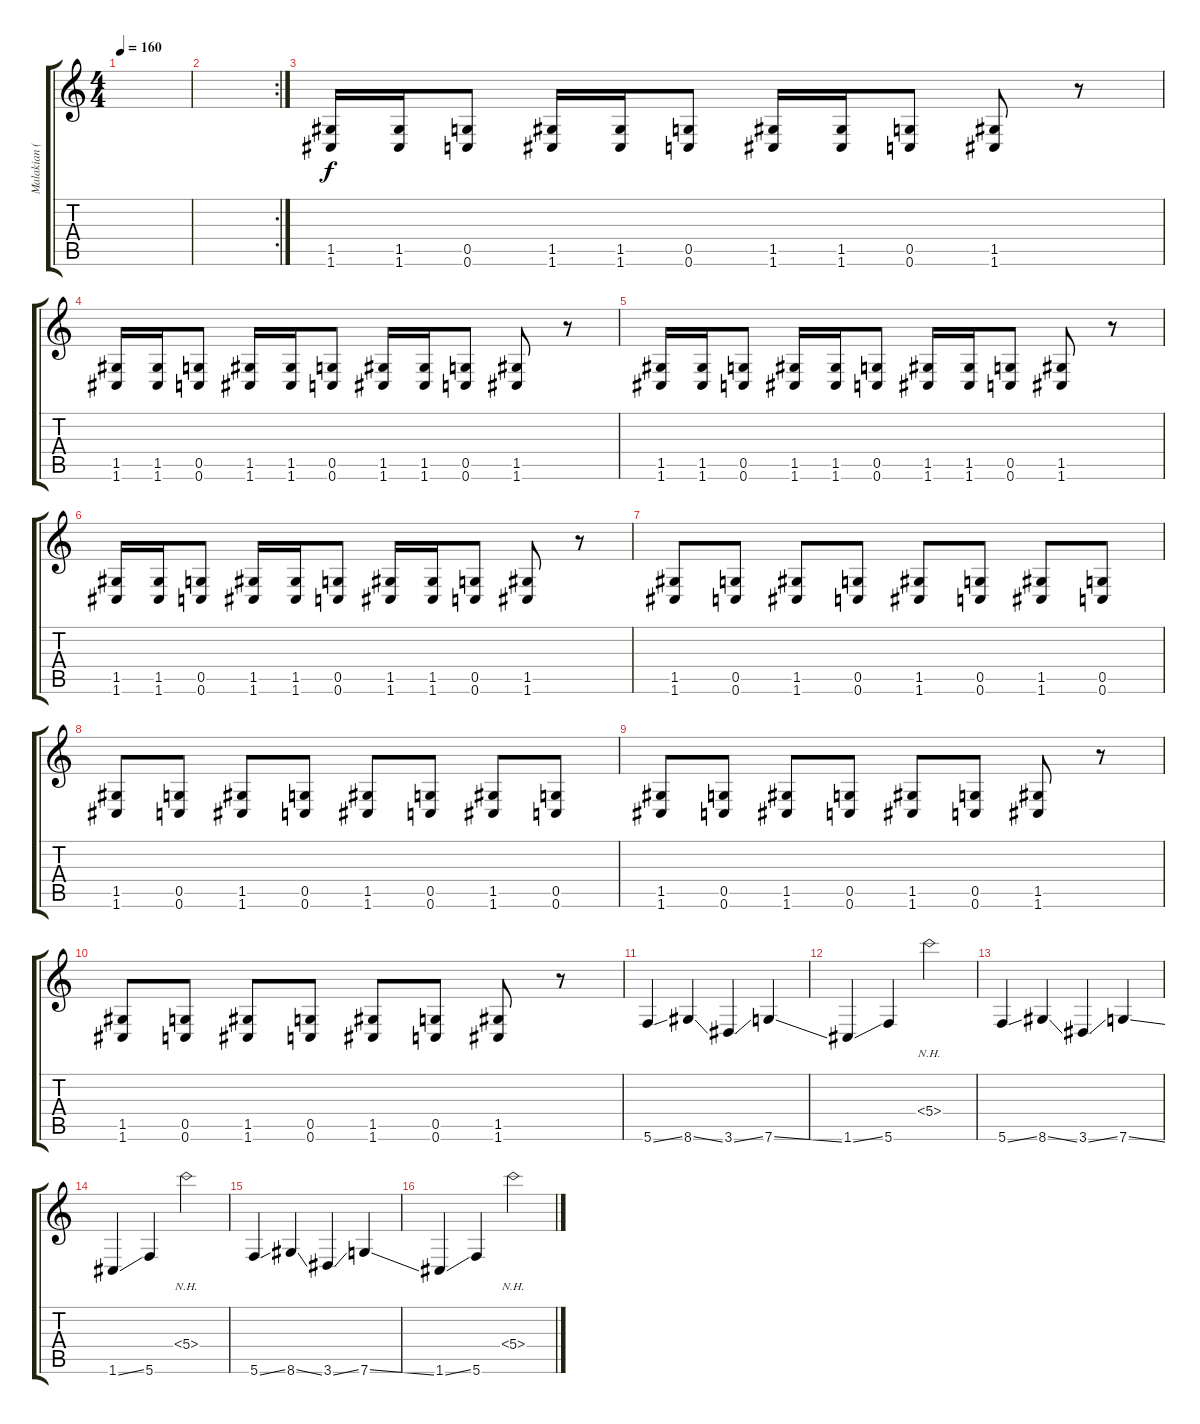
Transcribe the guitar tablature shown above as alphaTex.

\track ("Malakian (Dist.)" "Malakian (") {instrument distortionguitar}
\staff {score tabs}
\tuning (D4 A3 F3 C3 G2 C2) {hide}
\ts (4 4)
\tempo 160
\clef g2
\ks c
|
\rc 2
|
(1.5 1.6).16 (1.5 1.6).16 (0.5 0.6).8 (1.5 1.6).16 (1.5 1.6).16 (0.5 0.6).8 (1.5 1.6).16 (1.5 1.6).16 (0.5 0.6).8 (1.5 1.6).8 r.8 |
(1.5 1.6).16 (1.5 1.6).16 (0.5 0.6).8 (1.5 1.6).16 (1.5 1.6).16 (0.5 0.6).8 (1.5 1.6).16 (1.5 1.6).16 (0.5 0.6).8 (1.5 1.6).8 r.8 |
(1.5 1.6).16 (1.5 1.6).16 (0.5 0.6).8 (1.5 1.6).16 (1.5 1.6).16 (0.5 0.6).8 (1.5 1.6).16 (1.5 1.6).16 (0.5 0.6).8 (1.5 1.6).8 r.8 |
(1.5 1.6).16 (1.5 1.6).16 (0.5 0.6).8 (1.5 1.6).16 (1.5 1.6).16 (0.5 0.6).8 (1.5 1.6).16 (1.5 1.6).16 (0.5 0.6).8 (1.5 1.6).8 r.8 |
(1.5 1.6).8 (0.5 0.6).8 (1.5 1.6).8 (0.5 0.6).8 (1.5 1.6).8 (0.5 0.6).8 (1.5 1.6).8 (0.5 0.6).8 |
(1.5 1.6).8 (0.5 0.6).8 (1.5 1.6).8 (0.5 0.6).8 (1.5 1.6).8 (0.5 0.6).8 (1.5 1.6).8 (0.5 0.6).8 |
(1.5 1.6).8 (0.5 0.6).8 (1.5 1.6).8 (0.5 0.6).8 (1.5 1.6).8 (0.5 0.6).8 (1.5 1.6).8 r.8 |
(1.5 1.6).8 (0.5 0.6).8 (1.5 1.6).8 (0.5 0.6).8 (1.5 1.6).8 (0.5 0.6).8 (1.5 1.6).8 r.8 |
5.6{ss}.4 8.6{ss}.4 3.6{ss}.4 7.6{ss}.4 |
1.6{ss}.4 5.6.4 5.4{nh}.2 |
5.6{ss}.4 8.6{ss}.4 3.6{ss}.4 7.6{ss}.4 |
1.6{ss}.4 5.6.4 5.4{nh}.2 |
5.6{ss}.4 8.6{ss}.4 3.6{ss}.4 7.6{ss}.4 |
1.6{ss}.4 5.6.4 5.4{nh}.2
